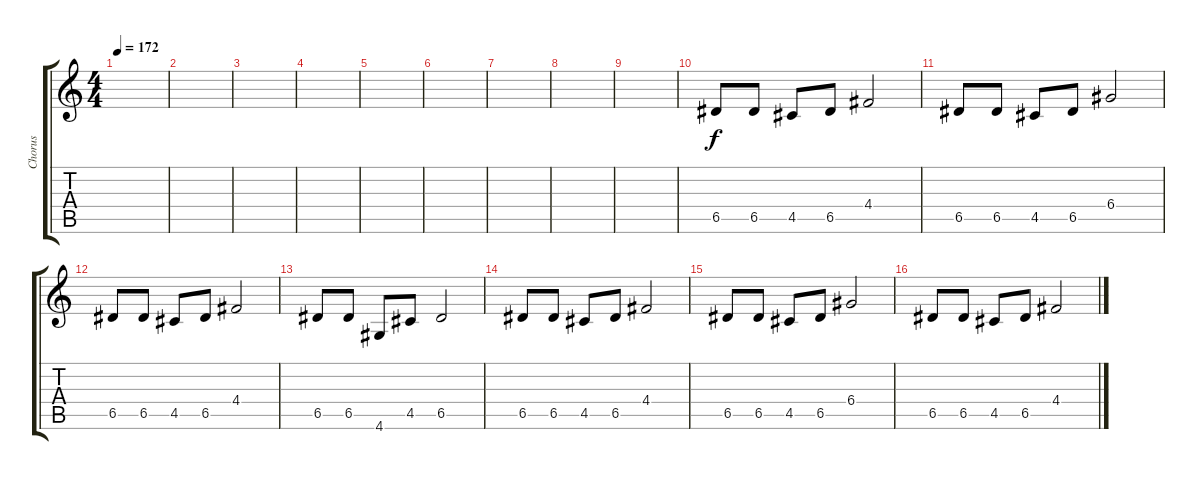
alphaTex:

\track ("Chorus" "Chorus") {instrument acousticguitarsteel}
\staff {score tabs}
\tuning (E4 B3 G3 D3 A2 E2) {hide}
\ts (4 4)
\tempo 172
\clef g2
\ks c
|
|
|
|
|
|
|
|
|
6.5.8 6.5.8 4.5.8 6.5.8 4.4.2 |
6.5.8 6.5.8 4.5.8 6.5.8 6.4.2 |
6.5.8 6.5.8 4.5.8 6.5.8 4.4.2 |
6.5.8 6.5.8 4.6.8 4.5.8 6.5.2 |
6.5.8 6.5.8 4.5.8 6.5.8 4.4.2 |
6.5.8 6.5.8 4.5.8 6.5.8 6.4.2 |
6.5.8 6.5.8 4.5.8 6.5.8 4.4.2
